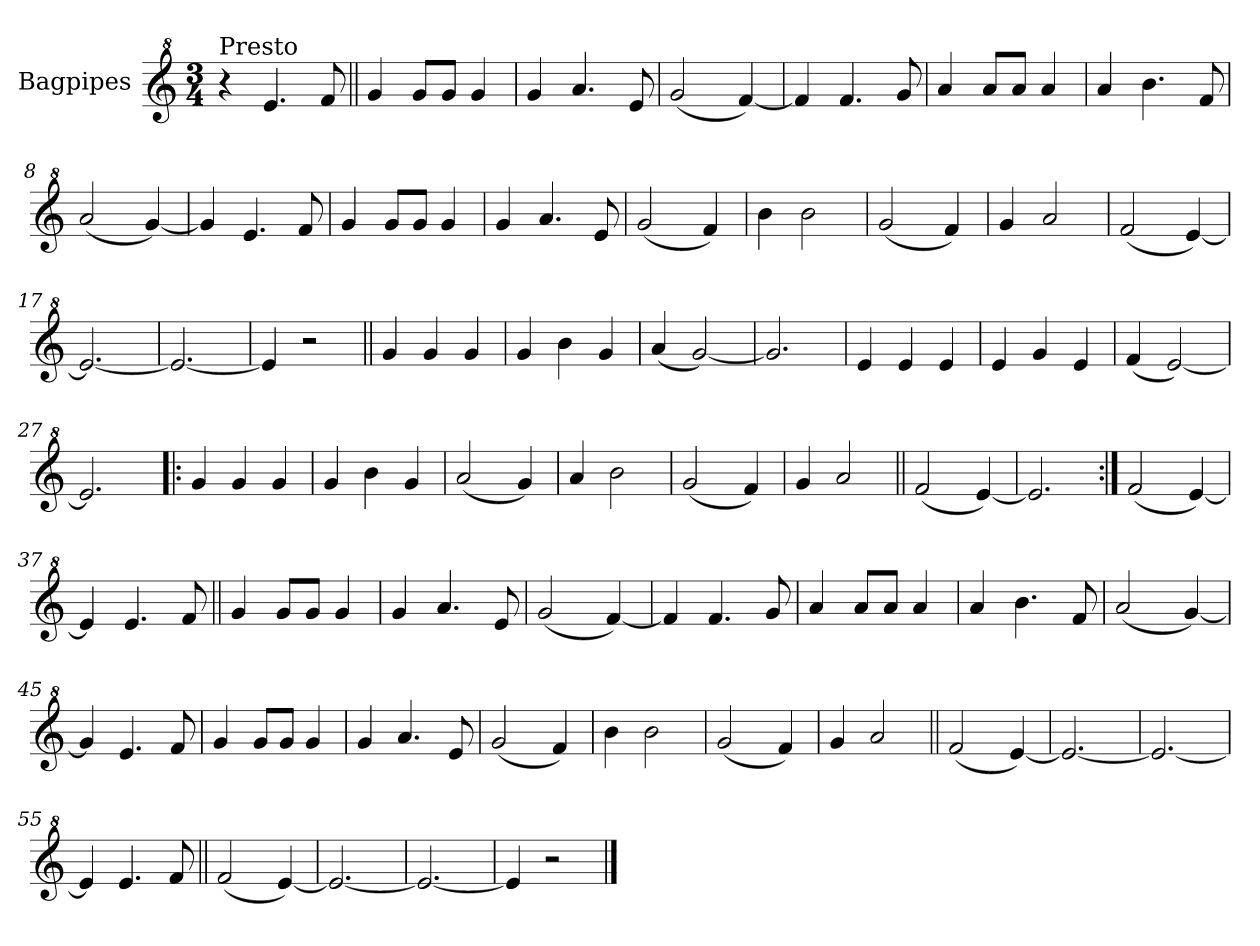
**kern
*part1
*staff1
*I"Bagpipes
*I'Bag
*clefG^2
*k[]
*C:
*M3/4
=1
!LO:TX:a:t=Presto
4r
4.ee/
8ff/
=2||
4gg/
8gg/L
8gg/J
4gg/
=3
4gg/
4.aa/
8ee/
=4
(2gg/
[4ff/)
=5
4ff/]
4.ff/
8gg/
=6
4aa/
8aa/L
8aa/J
4aa/
=7
4aa/
4.bb\
8ff/
=8
(2aa/
[4gg/)
=9
4gg/]
4.ee/
8ff/
=10
4gg/
8gg/L
8gg/J
4gg/
!!LO:LB:g=z
=11
4gg/
4.aa/
8ee/
=12
(2gg/
4ff/)
=13
4bb\
2bb\
=14
(2gg/
4ff/)
=15
4gg/
2aa/
=16
(2ff/
[4ee/)
=17
2.ee/_
=18
2.ee/_
=19
4ee/]
2r
=20||
4gg/
4gg/
4gg/
=21
4gg/
4bb\
4gg/
=22
(4aa/
[2gg/)
=23
2.gg/]
!!LO:LB:g=z
=24
4ee/
4ee/
4ee/
=25
4ee/
4gg/
4ee/
=26
(4ff/
[2ee/)
=27
2.ee/]
=28!|:
4gg/
4gg/
4gg/
=29
4gg/
4bb\
4gg/
=30
(2aa/
4gg/)
=31
4aa/
2bb\
=32
(2gg/
4ff/)
=33
4gg/
2aa/
=34||
(2ff/
[4ee/)
=35
2.ee/]
=36:|!
(2ff/
[4ee/)
!!LO:LB:g=z
=37
4ee/]
4.ee/
8ff/
=38||
4gg/
8gg/L
8gg/J
4gg/
=39
4gg/
4.aa/
8ee/
=40
(2gg/
[4ff/)
=41
4ff/]
4.ff/
8gg/
=42
4aa/
8aa/L
8aa/J
4aa/
=43
4aa/
4.bb\
8ff/
=44
(2aa/
[4gg/)
=45
4gg/]
4.ee/
8ff/
!!LO:LB:g=z
=46
4gg/
8gg/L
8gg/J
4gg/
=47
4gg/
4.aa/
8ee/
=48
(2gg/
4ff/)
=49
4bb\
2bb\
=50
(2gg/
4ff/)
=51
4gg/
2aa/
=52||
(2ff/
[4ee/)
=53
2.ee/_
=54
2.ee/_
=55
4ee/]
4.ee/
8ff/
=56||
(2ff/
[4ee/)
=57
2.ee/_
=58
2.ee/_
!!LO:LB:g=z
=59
4ee/]
2r
==
*-
